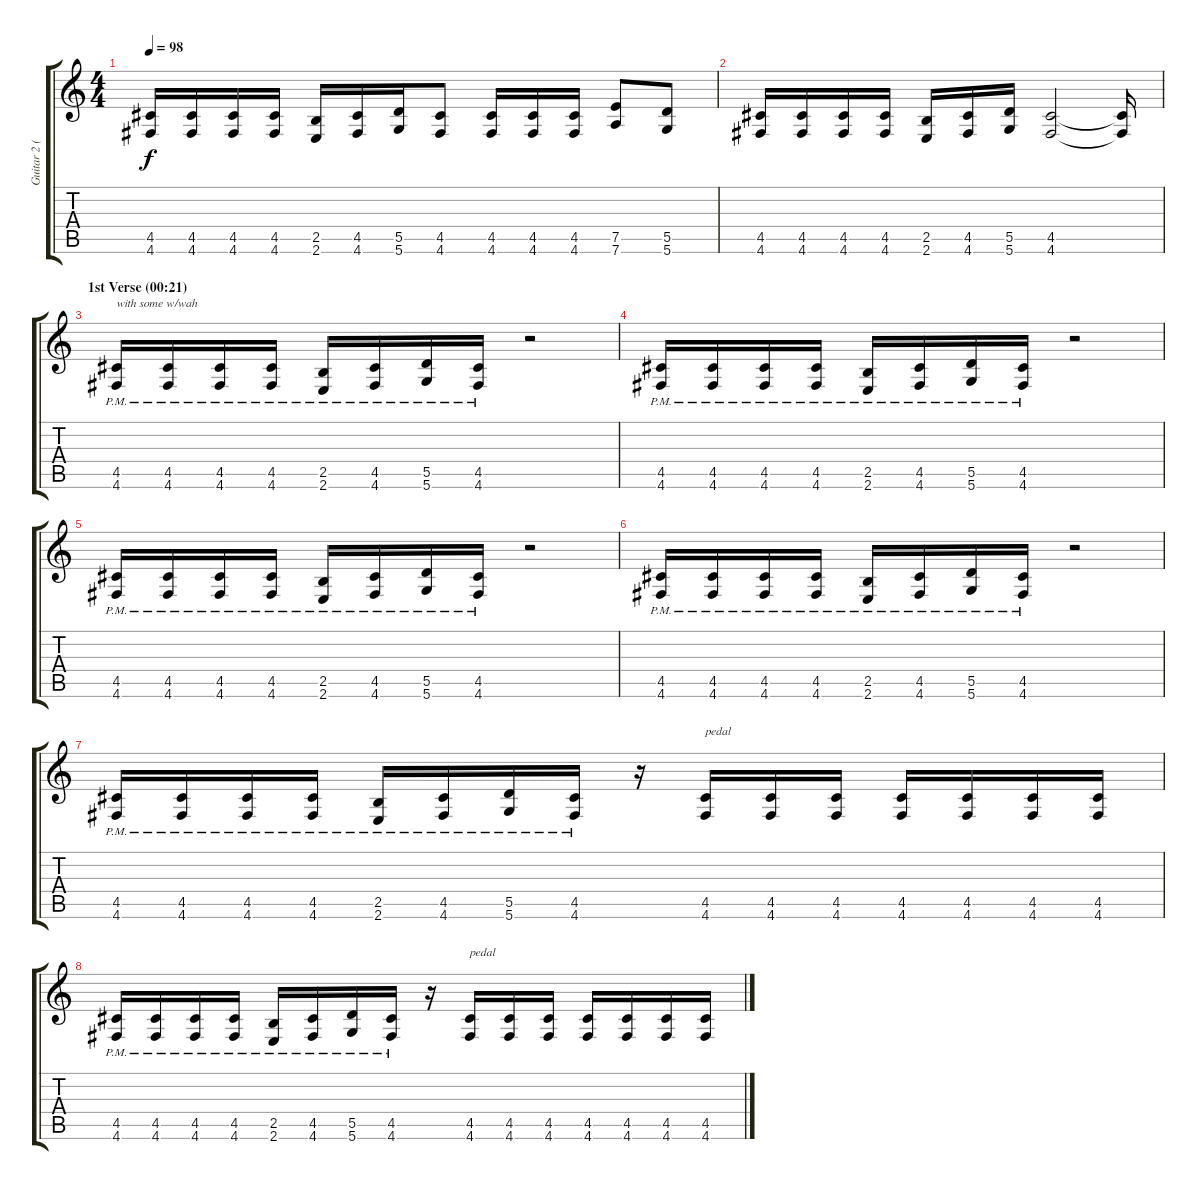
\track ("Guitar 2 (Dave Kushner)" "Guitar 2 (") {instrument overdrivenguitar}
\staff {score tabs}
\tuning (E4 B3 G3 D3 A2 D2) {hide}
\ts (4 4)
\tempo 98
\clef g2
\ks c
(4.5 4.6).16{dy f} (4.5 4.6).16 (4.5 4.6).16 (4.5 4.6).16 (2.5 2.6).16 (4.5 4.6).16 (5.5 5.6).16 (4.5 4.6).8 (4.5 4.6).16 (4.5 4.6).16 (4.5 4.6).16 (7.5 7.6).8 (5.5 5.6).8 |
(4.5 4.6).16 (4.5 4.6).16 (4.5 4.6).16 (4.5 4.6).16 (2.5 2.6).16 (4.5 4.6).16 (5.5 5.6).16 (4.5 4.6).2 (4.5{t} 4.6{t}).16 |
\section ("" "1st Verse (00:21)")
(4.5{pm} 4.6{pm}).16{txt "with some w/wah"} (4.5{pm} 4.6{pm}).16 (4.5{pm} 4.6{pm}).16 (4.5{pm} 4.6{pm}).16 (2.5{pm} 2.6{pm}).16 (4.5{pm} 4.6{pm}).16 (5.5{pm} 5.6{pm}).16 (4.5{pm} 4.6{pm}).16 r.2 |
(4.5{pm} 4.6{pm}).16 (4.5{pm} 4.6{pm}).16 (4.5{pm} 4.6{pm}).16 (4.5{pm} 4.6{pm}).16 (2.5{pm} 2.6{pm}).16 (4.5{pm} 4.6{pm}).16 (5.5{pm} 5.6{pm}).16 (4.5{pm} 4.6{pm}).16 r.2 |
(4.5{pm} 4.6{pm}).16 (4.5{pm} 4.6{pm}).16 (4.5{pm} 4.6{pm}).16 (4.5{pm} 4.6{pm}).16 (2.5{pm} 2.6{pm}).16 (4.5{pm} 4.6{pm}).16 (5.5{pm} 5.6{pm}).16 (4.5{pm} 4.6{pm}).16 r.2 |
(4.5{pm} 4.6{pm}).16 (4.5{pm} 4.6{pm}).16 (4.5{pm} 4.6{pm}).16 (4.5{pm} 4.6{pm}).16 (2.5{pm} 2.6{pm}).16 (4.5{pm} 4.6{pm}).16 (5.5{pm} 5.6{pm}).16 (4.5{pm} 4.6{pm}).16 r.2 |
(4.5{pm} 4.6{pm}).16 (4.5{pm} 4.6{pm}).16 (4.5{pm} 4.6{pm}).16 (4.5{pm} 4.6{pm}).16 (2.5{pm} 2.6{pm}).16 (4.5{pm} 4.6{pm}).16 (5.5{pm} 5.6{pm}).16 (4.5{pm} 4.6{pm}).16 r.16 (4.5 4.6).16{txt "pedal"} (4.5 4.6).16 (4.5 4.6).16 (4.5 4.6).16 (4.5 4.6).16 (4.5 4.6).16 (4.5 4.6).16 |
(4.5{pm} 4.6{pm}).16 (4.5{pm} 4.6{pm}).16 (4.5{pm} 4.6{pm}).16 (4.5{pm} 4.6{pm}).16 (2.5{pm} 2.6{pm}).16 (4.5{pm} 4.6{pm}).16 (5.5{pm} 5.6{pm}).16 (4.5{pm} 4.6{pm}).16 r.16 (4.5 4.6).16{txt "pedal"} (4.5 4.6).16 (4.5 4.6).16 (4.5 4.6).16 (4.5 4.6).16 (4.5 4.6).16 (4.5 4.6).16
